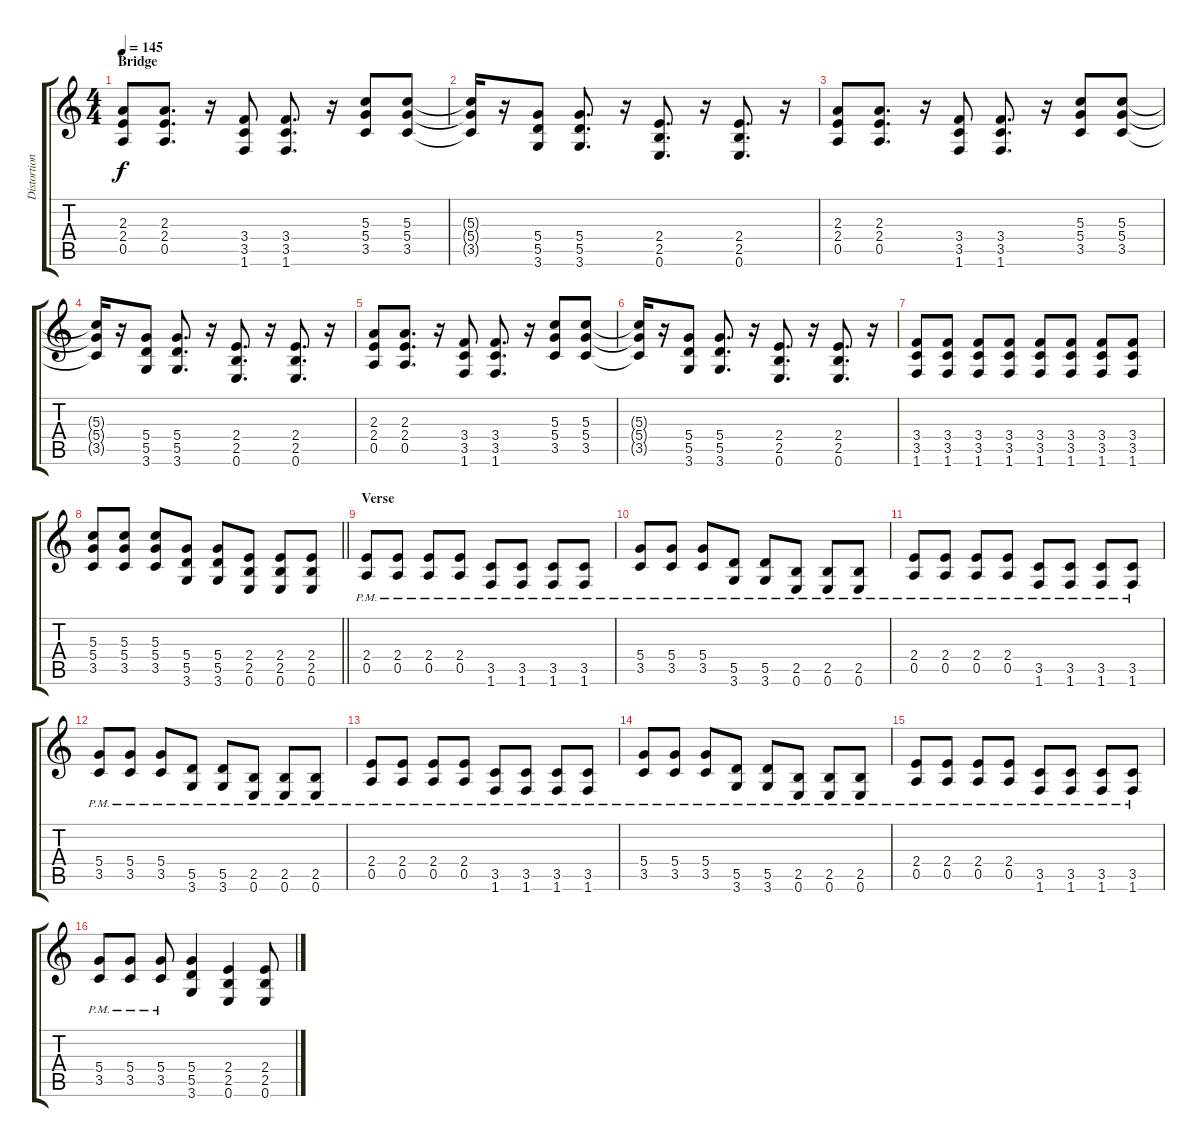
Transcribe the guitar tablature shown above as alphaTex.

\track ("Distortion Guitar" "Distortion") {instrument distortionguitar}
\staff {score tabs}
\tuning (E4 B3 G3 D3 A2 E2) {hide}
\ts (4 4)
\section ("" "Bridge")
\tempo 145
\clef g2
\ks c
(2.3 2.4 0.5).8{dy f} (2.3 2.4 0.5).8{d} r.16 (3.4 3.5 1.6).8 (3.4 3.5 1.6).8{d} r.16 (5.3 5.4 3.5).8 (5.3 5.4 3.5).8 |
(5.3{t} 5.4{t} 3.5{t}).16 r.16 (5.4 5.5 3.6).8 (5.4 5.5 3.6).8{d} r.16 (2.4 2.5 0.6).8{d} r.16 (2.4 2.5 0.6).8{d} r.16 |
(2.3 2.4 0.5).8 (2.3 2.4 0.5).8{d} r.16 (3.4 3.5 1.6).8 (3.4 3.5 1.6).8{d} r.16 (5.3 5.4 3.5).8 (5.3 5.4 3.5).8 |
(5.3{t} 5.4{t} 3.5{t}).16 r.16 (5.4 5.5 3.6).8 (5.4 5.5 3.6).8{d} r.16 (2.4 2.5 0.6).8{d} r.16 (2.4 2.5 0.6).8{d} r.16 |
(2.3 2.4 0.5).8 (2.3 2.4 0.5).8{d} r.16 (3.4 3.5 1.6).8 (3.4 3.5 1.6).8{d} r.16 (5.3 5.4 3.5).8 (5.3 5.4 3.5).8 |
(5.3{t} 5.4{t} 3.5{t}).16 r.16 (5.4 5.5 3.6).8 (5.4 5.5 3.6).8{d} r.16 (2.4 2.5 0.6).8{d} r.16 (2.4 2.5 0.6).8{d} r.16 |
(3.4 3.5 1.6).8 (3.4 3.5 1.6).8 (3.4 3.5 1.6).8 (3.4 3.5 1.6).8 (3.4 3.5 1.6).8 (3.4 3.5 1.6).8 (3.4 3.5 1.6).8 (3.4 3.5 1.6).8 |
\barLineRight lightlight
(5.3 5.4 3.5).8 (5.3 5.4 3.5).8 (5.3 5.4 3.5).8 (5.4 5.5 3.6).8 (5.4 5.5 3.6).8 (2.4 2.5 0.6).8 (2.4 2.5 0.6).8 (2.4 2.5 0.6).8 |
\section ("" "Verse")
(2.4{pm} 0.5{pm}).8 (2.4{pm} 0.5{pm}).8 (2.4{pm} 0.5{pm}).8 (2.4{pm} 0.5{pm}).8 (3.5{pm} 1.6{pm}).8 (3.5{pm} 1.6{pm}).8 (3.5{pm} 1.6{pm}).8 (3.5{pm} 1.6{pm}).8 |
(5.4{pm} 3.5{pm}).8 (5.4{pm} 3.5{pm}).8 (5.4{pm} 3.5{pm}).8 (5.5{pm} 3.6{pm}).8 (5.5{pm} 3.6{pm}).8 (2.5{pm} 0.6{pm}).8 (2.5{pm} 0.6{pm}).8 (2.5{pm} 0.6{pm}).8 |
(2.4{pm} 0.5{pm}).8 (2.4{pm} 0.5{pm}).8 (2.4{pm} 0.5{pm}).8 (2.4{pm} 0.5{pm}).8 (3.5{pm} 1.6{pm}).8 (3.5{pm} 1.6{pm}).8 (3.5{pm} 1.6{pm}).8 (3.5{pm} 1.6{pm}).8 |
(5.4{pm} 3.5{pm}).8 (5.4{pm} 3.5{pm}).8 (5.4{pm} 3.5{pm}).8 (5.5{pm} 3.6{pm}).8 (5.5{pm} 3.6{pm}).8 (2.5{pm} 0.6{pm}).8 (2.5{pm} 0.6{pm}).8 (2.5{pm} 0.6{pm}).8 |
(2.4{pm} 0.5{pm}).8 (2.4{pm} 0.5{pm}).8 (2.4{pm} 0.5{pm}).8 (2.4{pm} 0.5{pm}).8 (3.5{pm} 1.6{pm}).8 (3.5{pm} 1.6{pm}).8 (3.5{pm} 1.6{pm}).8 (3.5{pm} 1.6{pm}).8 |
(5.4{pm} 3.5{pm}).8 (5.4{pm} 3.5{pm}).8 (5.4{pm} 3.5{pm}).8 (5.5{pm} 3.6{pm}).8 (5.5{pm} 3.6{pm}).8 (2.5{pm} 0.6{pm}).8 (2.5{pm} 0.6{pm}).8 (2.5{pm} 0.6{pm}).8 |
(2.4{pm} 0.5{pm}).8 (2.4{pm} 0.5{pm}).8 (2.4{pm} 0.5{pm}).8 (2.4{pm} 0.5{pm}).8 (3.5{pm} 1.6{pm}).8 (3.5{pm} 1.6{pm}).8 (3.5{pm} 1.6{pm}).8 (3.5{pm} 1.6{pm}).8 |
(5.4{pm} 3.5{pm}).8 (5.4{pm} 3.5{pm}).8 (5.4{pm} 3.5{pm}).8 (5.4 5.5 3.6).4 (2.4 2.5 0.6).4 (2.4 2.5 0.6).8
